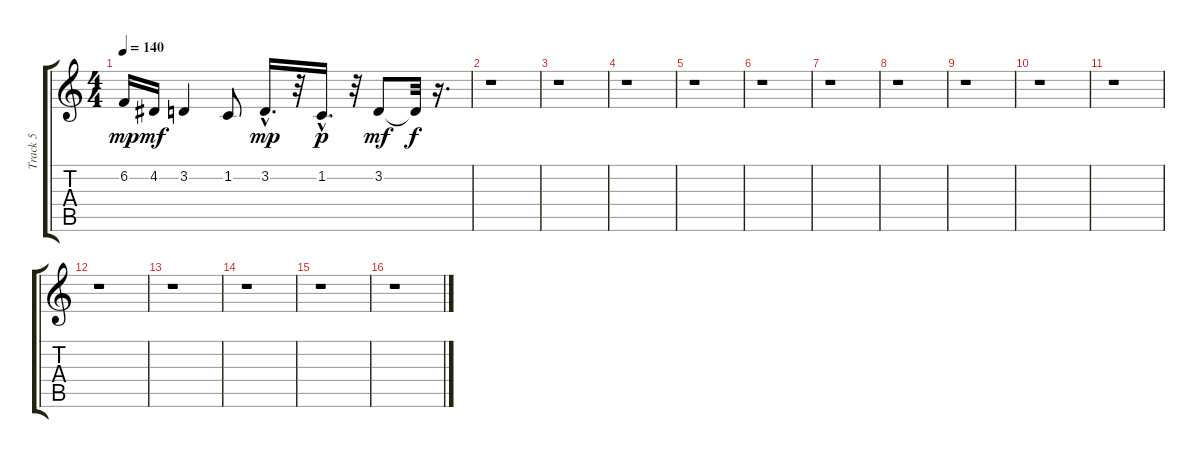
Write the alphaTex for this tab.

\track ("Track 5" "Track 5") {instrument flute}
\staff {score tabs}
\tuning (E4 B3 G3 D3 A2 E2) {hide}
\ts (4 4)
\tempo 140
\clef g2
\ks c
6.2.16{dy mp} 4.2.16{dy mf} 3.2.4 1.2.8 3.2{hac}.16{d dy mp} r.32 1.2{hac}.16{d dy p} r.32 3.2.8{dy mf} 3.2{t}.32{dy f} r.16{d} |
r.1 |
r.1 |
r.1 |
r.1 |
r.1 |
r.1 |
r.1 |
r.1 |
r.1 |
r.1 |
r.1 |
r.1 |
r.1 |
r.1 |
r.1
